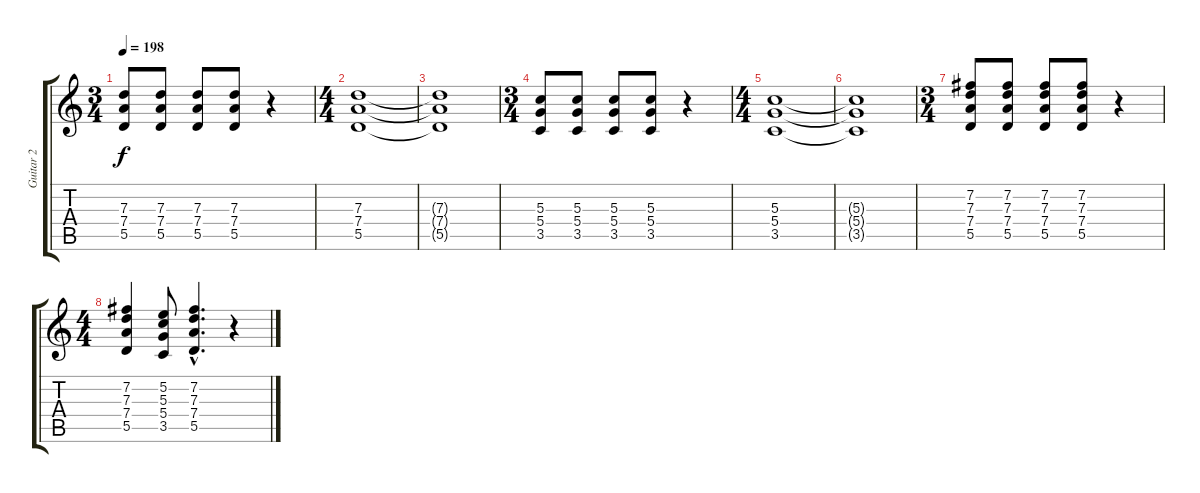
\track ("Guitar 2" "Guitar 2") {instrument overdrivenguitar}
\staff {score tabs}
\tuning (E4 B3 G3 D3 A2 E2) {hide}
\ts (3 4)
\tempo 198
\clef g2
\ks c
(7.3 7.4 5.5).8{dy f} (7.3 7.4 5.5).8 (7.3 7.4 5.5).8 (7.3 7.4 5.5).8 r.4 |
\ts (4 4)
(7.3 7.4 5.5).1 |
(7.3{t} 7.4{t} 5.5{t}).1 |
\ts (3 4)
(5.3 5.4 3.5).8 (5.3 5.4 3.5).8 (5.3 5.4 3.5).8 (5.3 5.4 3.5).8 r.4 |
\ts (4 4)
(5.3 5.4 3.5).1 |
(5.3{t} 5.4{t} 3.5{t}).1 |
\ts (3 4)
(7.2 7.3 7.4 5.5).8 (7.2 7.3 7.4 5.5).8 (7.2 7.3 7.4 5.5).8 (7.2 7.3 7.4 5.5).8 r.4 |
\ts (4 4)
(7.2 7.3 7.4 5.5).4 (5.2 5.3 5.4 3.5).8 (7.2{hac} 7.3{hac} 7.4{hac} 5.5{hac}).4{d} r.4
